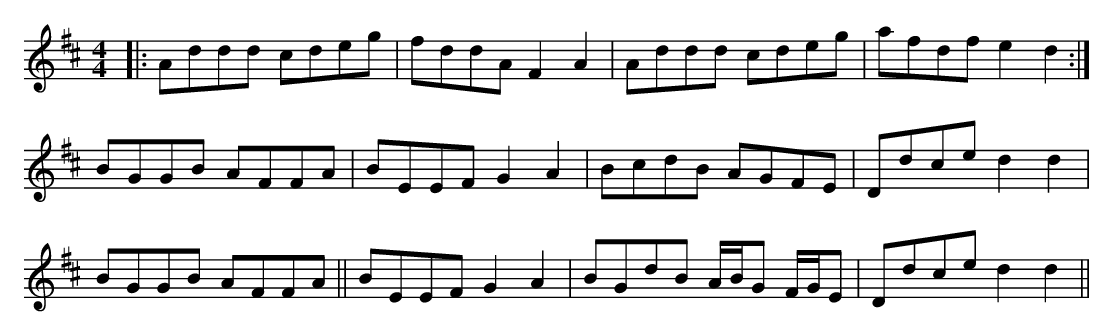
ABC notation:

X:1
M:4/4
K:D
|:Addd cdeg|fddA F2 A2|Addd cdeg|afdf e2 d2:|
BGGB AFFA|BEEF G2 A2|BcdB AGFE|Ddce d2 d2|
BGGB AFFA||BEEF G2 A2|BGdB A/B/G F/G/E|Ddce d2 d2||
